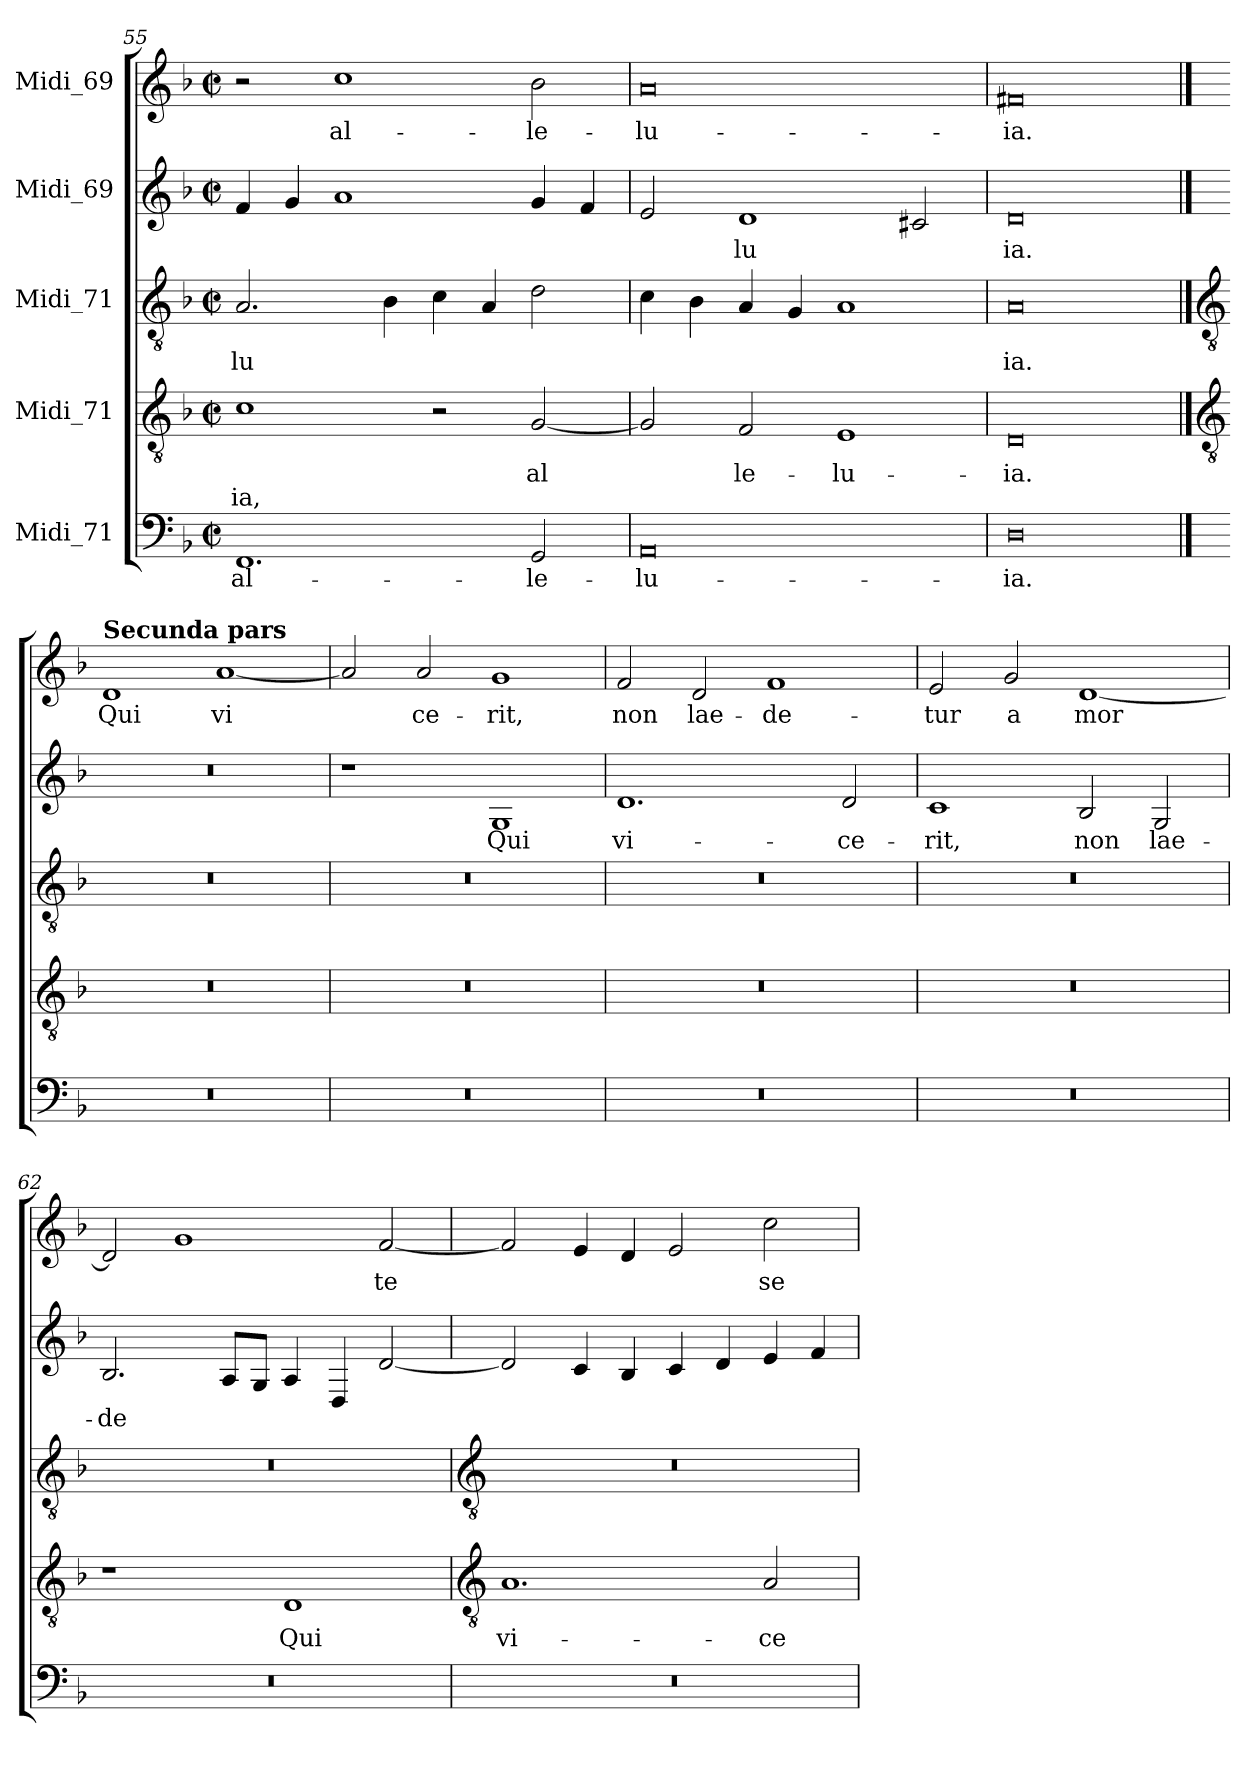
**kern	**text	**kern	**text	**text	**kern	**text	**kern	**text	**kern	**text
*part5	*part5	*part4	*part4	*part4	*part3	*part3	*part2	*part2	*part1	*part1
*staff5	*staff5	*staff4	*staff4	*staff4	*staff3	*staff3	*staff2	*staff2	*staff1	*staff1
*I"Midi_71	*	*I"Midi_71	*	*	*I"Midi_71	*	*I"Midi_69	*	*I"Midi_69	*
*clefF4	*	*clefGv2	*	*	*clefGv2	*	*clefG2	*	*clefG2	*
*k[b-]	*	*k[b-]	*	*	*k[b-]	*	*k[b-]	*	*k[b-]	*
*F:	*	*F:	*	*	*F:	*	*F:	*	*F:	*
*M4/2	*	*M4/2	*	*	*M4/2	*	*M4/2	*	*M4/2	*
*met(c|)	*	*met(c|)	*	*	*met(c|)	*	*met(c|)	*	*met(c|)	*
=55	=55	=55	=55	=55	=55	=55	=55	=55	=55	=55
!	!LO:LY:b	!	!	!LO:LY:b	!	!LO:LY:b	!	!	!	!
1.FF	al-	1c	.	-ia,	2.A	-lu	4f	.	2r	.
.	.	.	.	.	.	.	4g	.	.	.
!	!	!	!	!	!	!	!	!	!	!LO:LY:b
.	.	.	.	.	.	.	1a	.	1cc	al-
.	.	.	.	.	4B-	.	.	.	.	.
.	.	2r	.	.	4c	.	.	.	.	.
.	.	.	.	.	4A	.	.	.	.	.
!	!LO:LY:b	!	!LO:LY:b	!	!	!	!	!	!	!LO:LY:b
2GG	-le-	[2G	al	.	2d	.	4g	.	2b-	-le-
.	.	.	.	.	.	.	4f	.	.	.
=56	=56	=56	=56	=56	=56	=56	=56	=56	=56	=56
!	!LO:LY:b	!	!	!	!	!	!	!	!	!LO:LY:b
0AA	-lu-	2G]	.	.	4c	.	2e	.	0a	-lu-
.	.	.	.	.	4B-	.	.	.	.	.
!	!	!	!LO:LY:b	!	!	!	!	!LO:LY:b	!	!
.	.	2F	le-	.	4A	.	1d	lu	.	.
.	.	.	.	.	4G	.	.	.	.	.
!	!	!	!LO:LY:b	!	!	!	!	!	!	!
.	.	1E	-lu-	.	1A	.	.	.	.	.
.	.	.	.	.	.	.	2c#X	.	.	.
=57	=57	=57	=57	=57	=57	=57	=57	=57	=57	=57
!	!LO:LY:b	!	!LO:LY:b	!	!	!LO:LY:b	!	!LO:LY:b	!	!LO:LY:b
0D	-ia.	0D	-ia.	.	0A	ia.	0d	ia.	0f#X	-ia.
!!LO:LB:g=z
==58	==58	==58	==58	==58	==58	==58	==58	==58	==58	==58
*	*	*clefGv2	*	*	*clefGv2	*	*	*	*	*
!	!	!	!	!	!	!	!	!	!LO:TX:a:B:t=Secunda pars	!
!	!	!	!	!	!	!	!	!	!	!LO:LY:b
0r	.	0r	.	.	0r	.	0r	.	1d	Qui
!	!	!	!	!	!	!	!	!	!	!LO:LY:b
.	.	.	.	.	.	.	.	.	[1a	vi
=59	=59	=59	=59	=59	=59	=59	=59	=59	=59	=59
0r	.	0r	.	.	0r	.	1r	.	2a]	.
!	!	!	!	!	!	!	!	!	!	!LO:LY:b
.	.	.	.	.	.	.	.	.	2a	ce-
!	!	!	!	!	!	!	!	!LO:LY:b	!	!LO:LY:b
.	.	.	.	.	.	.	1G	Qui	1g	-rit,
=60	=60	=60	=60	=60	=60	=60	=60	=60	=60	=60
!	!	!	!	!	!	!	!	!LO:LY:b	!	!LO:LY:b
0r	.	0r	.	.	0r	.	1.d	vi-	2f	non
!	!	!	!	!	!	!	!	!	!	!LO:LY:b
.	.	.	.	.	.	.	.	.	2d	lae-
!	!	!	!	!	!	!	!	!	!	!LO:LY:b
.	.	.	.	.	.	.	.	.	1f	-de-
!	!	!	!	!	!	!	!	!LO:LY:b	!	!
.	.	.	.	.	.	.	2d	-ce-	.	.
=61	=61	=61	=61	=61	=61	=61	=61	=61	=61	=61
!	!	!	!	!	!	!	!	!LO:LY:b	!	!LO:LY:b
0r	.	0r	.	.	0r	.	1c	-rit,	2e	-tur
!	!	!	!	!	!	!	!	!	!	!LO:LY:b
.	.	.	.	.	.	.	.	.	2g	a
!	!	!	!	!	!	!	!	!LO:LY:b	!	!LO:LY:b
.	.	.	.	.	.	.	2B-	non	[1d	mor
!	!	!	!	!	!	!	!	!LO:LY:b	!	!
.	.	.	.	.	.	.	2G	lae-	.	.
=62	=62	=62	=62	=62	=62	=62	=62	=62	=62	=62
!	!	!	!	!	!	!	!	!LO:LY:b	!	!
0r	.	1r	.	.	0r	.	2.B-	-de	2d]	.
.	.	.	.	.	.	.	.	.	1g	.
.	.	.	.	.	.	.	8AL	.	.	.
.	.	.	.	.	.	.	8GJ	.	.	.
!	!	!	!LO:LY:b	!	!	!	!	!	!	!
.	.	1D	Qui	.	.	.	4A	.	.	.
.	.	.	.	.	.	.	4D	.	.	.
!	!	!	!	!	!	!	!	!	!	!LO:LY:b
.	.	.	.	.	.	.	[2d	.	[2f	te
!!LO:LB:g=z
=63	=63	=63	=63	=63	=63	=63	=63	=63	=63	=63
*	*	*clefGv2	*	*	*clefGv2	*	*	*	*	*
!	!	!	!LO:LY:b	!	!	!	!	!	!	!
0r	.	1.A	vi-	.	0r	.	2d]	.	2f]	.
.	.	.	.	.	.	.	4c	.	4e	.
.	.	.	.	.	.	.	4B-	.	4d	.
.	.	.	.	.	.	.	4c	.	2e	.
.	.	.	.	.	.	.	4d	.	.	.
!	!	!	!LO:LY:b	!	!	!	!	!	!	!LO:LY:b
.	.	2A	-ce-	.	.	.	4e	.	2cc	se-
.	.	.	.	.	.	.	4f	.	.	.
=	=	=	=	=	=	=	=	=	=	=
*-	*-	*-	*-	*-	*-	*-	*-	*-	*-	*-
